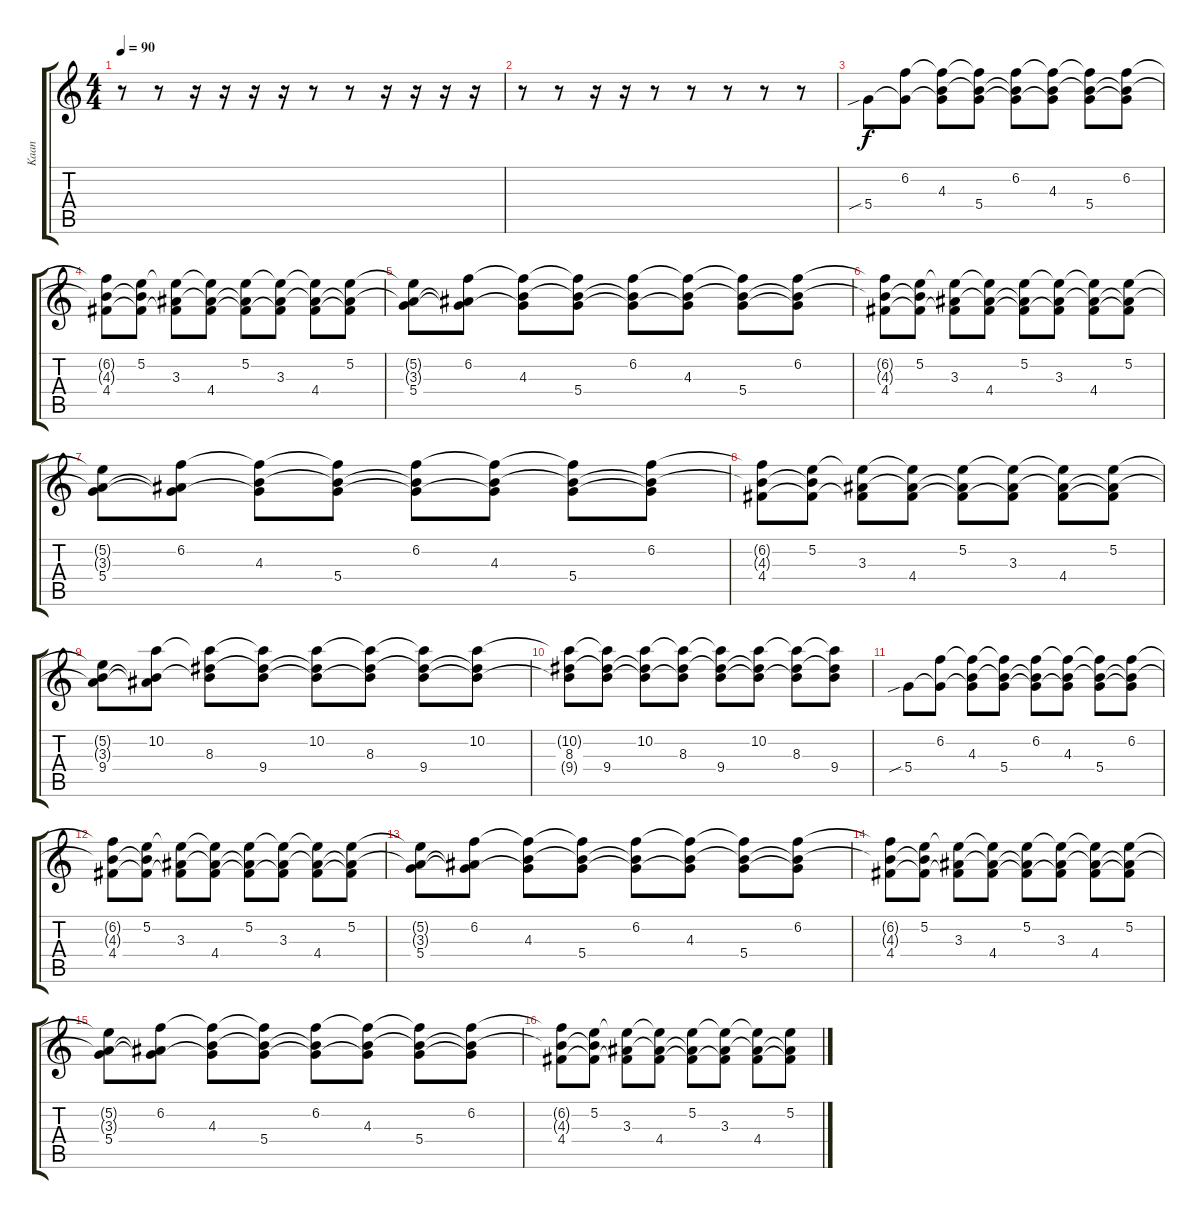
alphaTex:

\track ("Kaan" "Kaan") {instrument electricguitarclean}
\staff {score tabs}
\tuning (E4 B3 G3 D3 A2 E2) {hide}
\ts (4 4)
\tempo 90
\clef g2
\ks c
r.8{dy f} r.8 r.16 r.16 r.16 r.16 r.8 r.8 r.16 r.16 r.16 r.16 |
r.8 r.8 r.16 r.16 r.8 r.8 r.8 r.8 r.8 |
5.4{sib}.8 (6.2 5.4{t}).8 (6.2{t} 4.3 5.4{t}).8 (6.2{t} 4.3{t} 5.4).8 (6.2 4.3{t} 5.4{t}).8 (6.2{t} 4.3 5.4{t}).8 (6.2{t} 4.3{t} 5.4).8 (6.2 4.3{t} 5.4{t}).8 |
(6.2{t} 4.3{t} 4.4).8 (5.2 4.3{t} 4.4{t}).8 (5.2{t} 3.3 4.4{t}).8 (5.2{t} 3.3{t} 4.4).8 (5.2 3.3{t} 4.4{t}).8 (5.2{t} 3.3 4.4{t}).8 (5.2{t} 3.3{t} 4.4).8 (5.2 3.3{t} 4.4{t}).8 |
(5.2{t} 3.3{t} 5.4).8 (6.2 3.3{t} 5.4{t}).8 (6.2{t} 4.3 5.4{t}).8 (6.2{t} 4.3{t} 5.4).8 (6.2 4.3{t} 5.4{t}).8 (6.2{t} 4.3 5.4{t}).8 (6.2{t} 4.3{t} 5.4).8 (6.2 4.3{t} 5.4{t}).8 |
(6.2{t} 4.3{t} 4.4).8 (5.2 4.3{t} 4.4{t}).8 (5.2{t} 3.3 4.4{t}).8 (5.2{t} 3.3{t} 4.4).8 (5.2 3.3{t} 4.4{t}).8 (5.2{t} 3.3 4.4{t}).8 (5.2{t} 3.3{t} 4.4).8 (5.2 3.3{t} 4.4{t}).8 |
(5.2{t} 3.3{t} 5.4).8 (6.2 3.3{t} 5.4{t}).8 (6.2{t} 4.3 5.4{t}).8 (6.2{t} 4.3{t} 5.4).8 (6.2 4.3{t} 5.4{t}).8 (6.2{t} 4.3 5.4{t}).8 (6.2{t} 4.3{t} 5.4).8 (6.2 4.3{t} 5.4{t}).8 |
(6.2{t} 4.3{t} 4.4).8 (5.2 4.3{t} 4.4{t}).8 (5.2{t} 3.3 4.4{t}).8 (5.2{t} 3.3{t} 4.4).8 (5.2 3.3{t} 4.4{t}).8 (5.2{t} 3.3 4.4{t}).8 (5.2{t} 3.3{t} 4.4).8 (5.2 3.3{t} 4.4{t}).8 |
(5.2{t} 3.3{t} 9.4).8 (10.2 3.3{t} 9.4{t}).8 (10.2{t} 8.3 9.4{t}).8 (10.2{t} 8.3{t} 9.4).8 (10.2 8.3{t} 9.4{t}).8 (10.2{t} 8.3 9.4{t}).8 (10.2{t} 8.3{t} 9.4).8 (10.2 8.3{t} 9.4{t}).8 |
(10.2{t} 8.3 9.4{t}).8 (10.2{t} 8.3{t} 9.4).8 (10.2 8.3{t} 9.4{t}).8 (10.2{t} 8.3 9.4{t}).8 (10.2{t} 8.3{t} 9.4).8 (10.2 8.3{t} 9.4{t}).8 (10.2{t} 8.3 9.4{t}).8 (10.2{t} 8.3{t} 9.4).8 |
5.4{sib}.8 (6.2 5.4{t}).8 (6.2{t} 4.3 5.4{t}).8 (6.2{t} 4.3{t} 5.4).8 (6.2 4.3{t} 5.4{t}).8 (6.2{t} 4.3 5.4{t}).8 (6.2{t} 4.3{t} 5.4).8 (6.2 4.3{t} 5.4{t}).8 |
(6.2{t} 4.3{t} 4.4).8 (5.2 4.3{t} 4.4{t}).8 (5.2{t} 3.3 4.4{t}).8 (5.2{t} 3.3{t} 4.4).8 (5.2 3.3{t} 4.4{t}).8 (5.2{t} 3.3 4.4{t}).8 (5.2{t} 3.3{t} 4.4).8 (5.2 3.3{t} 4.4{t}).8 |
(5.2{t} 3.3{t} 5.4).8 (6.2 3.3{t} 5.4{t}).8 (6.2{t} 4.3 5.4{t}).8 (6.2{t} 4.3{t} 5.4).8 (6.2 4.3{t} 5.4{t}).8 (6.2{t} 4.3 5.4{t}).8 (6.2{t} 4.3{t} 5.4).8 (6.2 4.3{t} 5.4{t}).8 |
(6.2{t} 4.3{t} 4.4).8 (5.2 4.3{t} 4.4{t}).8 (5.2{t} 3.3 4.4{t}).8 (5.2{t} 3.3{t} 4.4).8 (5.2 3.3{t} 4.4{t}).8 (5.2{t} 3.3 4.4{t}).8 (5.2{t} 3.3{t} 4.4).8 (5.2 3.3{t} 4.4{t}).8 |
(5.2{t} 3.3{t} 5.4).8 (6.2 3.3{t} 5.4{t}).8 (6.2{t} 4.3 5.4{t}).8 (6.2{t} 4.3{t} 5.4).8 (6.2 4.3{t} 5.4{t}).8 (6.2{t} 4.3 5.4{t}).8 (6.2{t} 4.3{t} 5.4).8 (6.2 4.3{t} 5.4{t}).8 |
(6.2{t} 4.3{t} 4.4).8 (5.2 4.3{t} 4.4{t}).8 (5.2{t} 3.3 4.4{t}).8 (5.2{t} 3.3{t} 4.4).8 (5.2 3.3{t} 4.4{t}).8 (5.2{t} 3.3 4.4{t}).8 (5.2{t} 3.3{t} 4.4).8 (5.2 3.3{t} 4.4{t}).8
